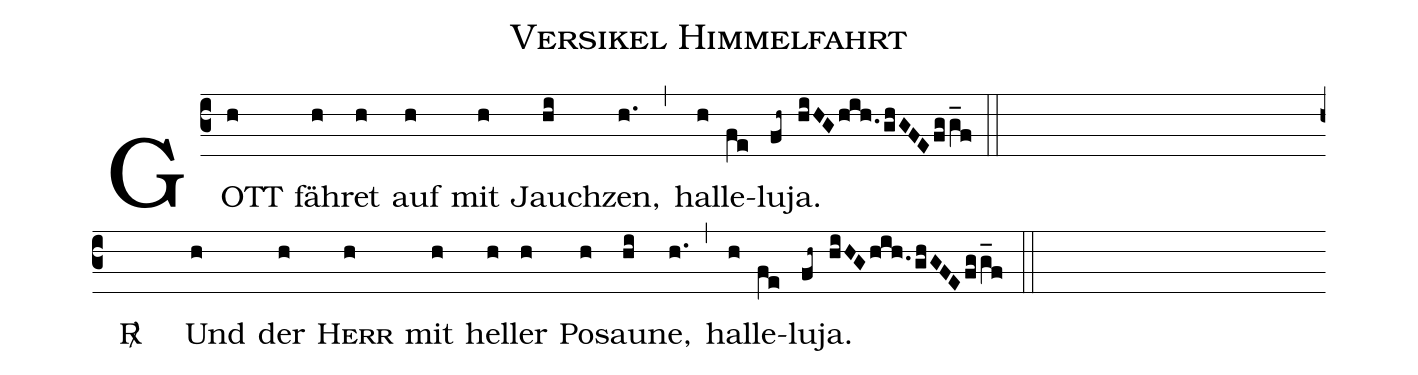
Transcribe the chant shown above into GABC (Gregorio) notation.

name:Versikel Himmelfahrt;
%%
(c3) GOTT(h) fäh(h)ret(h) auf(h) mit(h) Jauch(hi)zen,(h.) (,)  hal(h)le(fe)lu(fh~)ja.(hiHG/hih./ghGFE/fg/g_f) (::Z)
<v>\Rbar</v>() Und(h) der(h) <sc>Herr</sc>(h) mit(h) hel(h)ler(h) Po(h)sau(hi)ne,(h.) (,)  hal(h)le(fe)lu(fh~)ja.(hiHG/hih./ghGFE/fg/g_f) (::)
